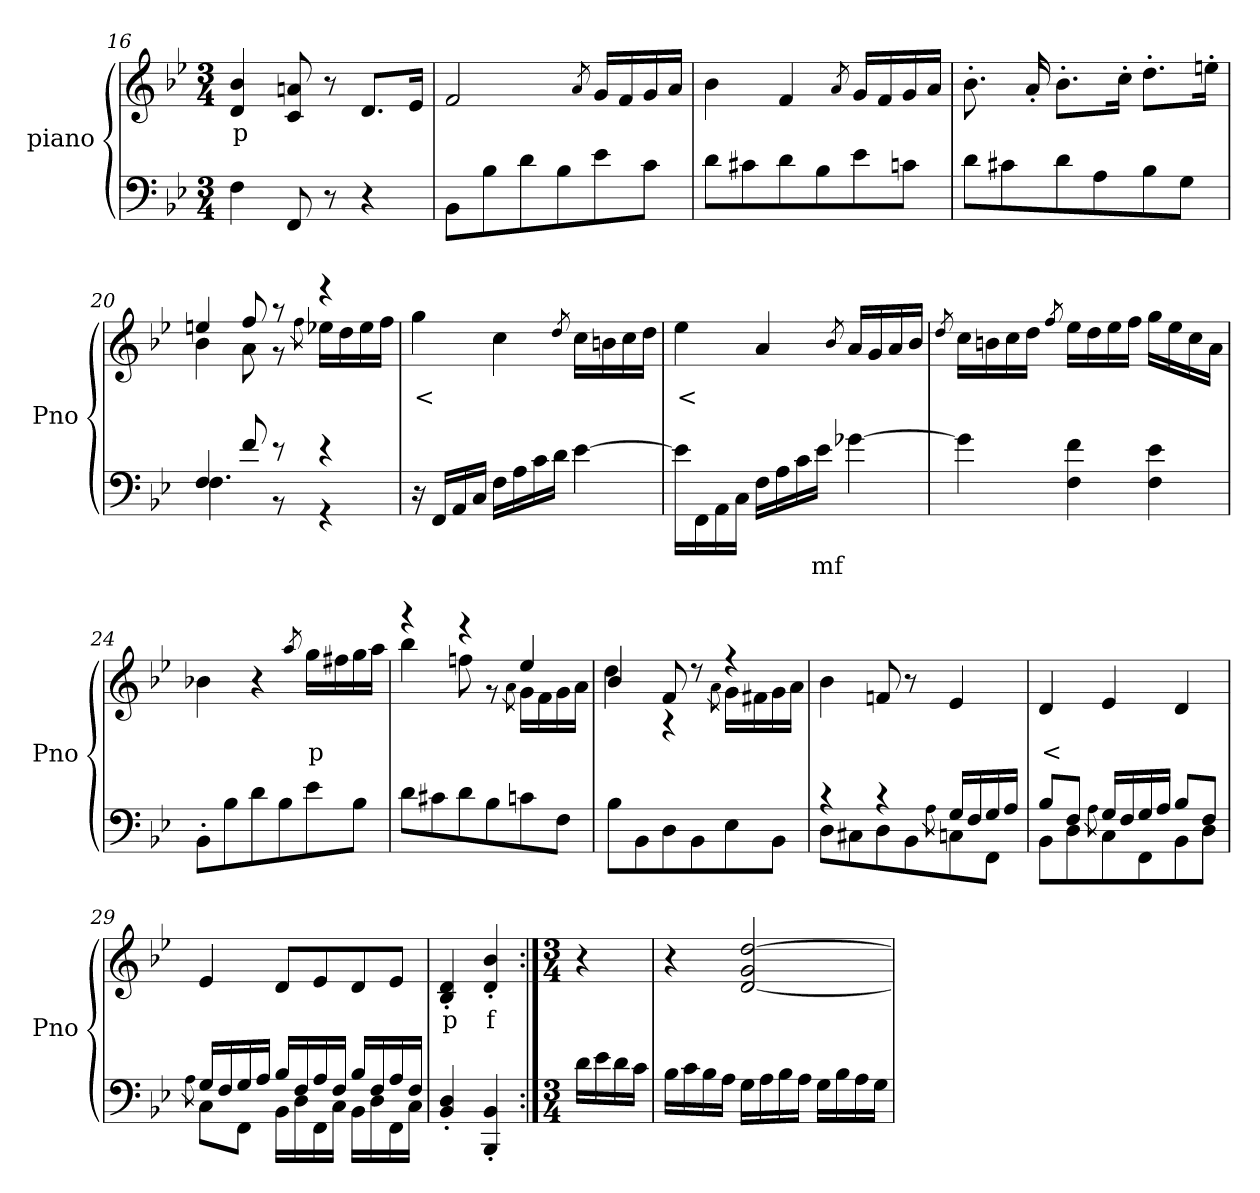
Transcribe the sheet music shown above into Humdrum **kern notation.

**kern	**text	**kern	**text
*part2	*part2	*part1	*part1
*staff2	*staff2	*staff1	*staff1
*I"piano	*	*I"piano	*
*I'Pno	*	*I'Pno	*
*clefF4	*	*clefG2	*
*k[b-e-]	*	*k[b-e-]	*
*B-:	*	*B-:	*
*M3/4	*	*M3/4	*
=16	=16	=16	=16
4F\	.	4d/ 4b-/	p
8FF/	.	8c/ 8an/	.
8r	.	8r	.
4r	.	8.d/L	.
.	.	16e-/Jk	.
=17	=17	=17	=17
8BB-\L	.	2f/	.
8B-\	.	.	.
8d\	.	.	.
8B-\	.	.	.
.	.	8qa/	.
8e-\	.	16g/LL	.
.	.	16f/	.
8c\J	.	16g/	.
.	.	16a/JJ	.
!!LO:LB:g=z
=18	=18	=18	=18
8d\L	.	4b-\	.
8c#X\	.	.	.
8d\	.	4f/	.
8B-\	.	.	.
.	.	8qa/	.
8e-\	.	16g/LL	.
.	.	16f/	.
8cn\J	.	16g/	.
.	.	16a/JJ	.
=19	=19	=19	=19
8d\L	.	8.b-'\	.
8c#X\	.	.	.
.	.	16a'/	.
8d\	.	8.b-'\L	.
8A\	.	.	.
.	.	16cc'\Jk	.
8B-\	.	8.dd'\L	.
8G\J	.	.	.
.	.	16een'\Jk	.
=20	=20	=20	=20
*^	*	*^	*
4F/	4.F\	.	4een/	4b-\	.
8f/	.	.	8ff/	8a\	.
8r	8r	.	8r	8r	.
.	.	.	.	8qff\	.
4r	4r	.	4r	16ee-X\LL	.
.	.	.	.	16dd\	.
.	.	.	.	16ee-\	.
.	.	.	.	16ff\JJ	.
*v	*v	*	*	*	*
*	*	*v	*v	*
=21	=21	=21	=21
16r	.	4gg\	<
16FF/LL	.	.	.
16AA/	.	.	.
16C/JJ	.	.	.
16F\LL	.	4cc\	.
16A\	.	.	.
16c\	.	.	.
16d\JJ	.	.	.
.	.	8qdd/	.
[4e-\	.	16cc\LL	.
.	.	16bn\	.
.	.	16cc\	.
.	.	16dd\JJ	.
!!LO:PB:g=z
=22	=22	=22	=22
16e-\LL]	.	4ee-\	<
16FF\	.	.	.
16AA\	.	.	.
16C\JJ	.	.	.
16F\LL	.	4a/	.
16A\	.	.	.
16c\	.	.	.
16e-\JJ	mf	.	.
.	.	8qb-/	.
[4g-X\	.	16a/LL	.
.	.	16g/	.
.	.	16a/	.
.	.	16b-/JJ	.
=23	=23	=23	=23
.	.	8qdd/	.
4g-\]	.	16cc\LL	.
.	.	16bn\	.
.	.	16cc\	.
.	.	16dd\JJ	.
.	.	8qff/	.
4F\ 4f\	.	16ee-\LL	.
.	.	16dd\	.
.	.	16ee-\	.
.	.	16ff\JJ	.
4F\ 4e-\	.	16gg\LL	.
.	.	16ee-\	.
.	.	16cc\	.
.	.	16a\JJ	.
=24	=24	=24	=24
8BB-'\L	.	4b-X\	.
8B-\	.	.	.
8d\	.	4r	.
8B-\	.	.	.
.	.	8qaa/	.
8e-\	.	16gg\LL	p
.	.	16ff#X\	.
8B-\J	.	16gg\	.
.	.	16aa\JJ	.
=25	=25	=25	=25
*	*	*^	*
8d\L	.	4r	4bb-\	.
8c#X\	.	.	.	.
8d\	.	4r	8ffn\	.
8B-\	.	.	8r	.
.	.	.	8qa\	.
8cn\	.	4ee-/	16g\LL	.
.	.	.	16f\	.
8F\J	.	.	16g\	.
.	.	.	16a\JJ	.
!!LO:LB:g=z	!!
=26	=26	=26	=26	=26
8B-\L	.	4b-/	4dd\	.
8BB-\	.	.	.	.
8D\	.	8f/	4r	.
8BB-\	.	8r	.	.
.	.	.	8qa\	.
8E-\	.	4r	16g\LL	.
.	.	.	16f#X\	.
8BB-\J	.	.	16g\	.
.	.	.	16a\JJ	.
*	*	*v	*v	*
=27	=27	=27	=27
*^	*	*	*
4r	8D\L	.	4b-\	.
.	8C#X\	.	.	.
4r	8D\	.	8fn/	.
.	8BB-\	.	8r	.
.	8qA\	.	.	.
16G/LL	8Cn\	.	4e-/	.
16F/	.	.	.	.
16G/	8FF\J	.	.	.
16A/JJ	.	.	.	.
=28	=28	=28	=28	=28
8B-/L	8BB-\L	.	4d/	<
8F/J	8D\	.	.	.
.	8qA\	.	.	.
16G/LL	8C\	.	4e-/	.
16F/	.	.	.	.
16G/	8FF\	.	.	.
16A/JJ	.	.	.	.
8B-/L	8BB-\	.	4d/	.
8F/J	8D\J	.	.	.
=29	=29	=29	=29	=29
.	8qA\	.	.	.
16G/LL	8C\L	.	4e-/	.
16F/	.	.	.	.
16G/	8FF\J	.	.	.
16A/JJ	.	.	.	.
16B-/LL	16BB-\LL	.	8d/L	.
16F/	16D\	.	.	.
16A/	16FF\	.	8e-/	.
16F/JJ	16C\JJ	.	.	.
16B-/LL	16BB-\LL	.	8d/	.
16F/	16D\	.	.	.
16A/	16FF\	.	8e-/J	.
16F/JJ	16C\JJ	.	.	.
*v	*v	*	*	*
=30	=30	=30	=30
4BB-/' 4D/'	.	4B-/' 4d/'	p
4BBB-/' 4BB-/'	.	4d/' 4b-/'	f
!!LO:LB:g=z
=30X2:|!	=30X2:|!	=30X2:|!	=30X2:|!
*M3/4	*	*M3/4	*
16d\LL	.	4r	.
16e-\	.	.	.
16d\	.	.	.
16c\JJ	.	.	.
=31	=31	=31	=31
16B-\LL	.	4r	.
16c\	.	.	.
16B-\	.	.	.
16A\JJ	.	.	.
16G\LL	.	[2d/ 2g/ [2dd/	.
16A\	.	.	.
16B-\	.	.	.
16A\JJ	.	.	.
16G\LL	.	.	.
16B-\	.	.	.
16A\	.	.	.
16G\JJ	.	.	.
=	=	=	=
*-	*-	*-	*-
